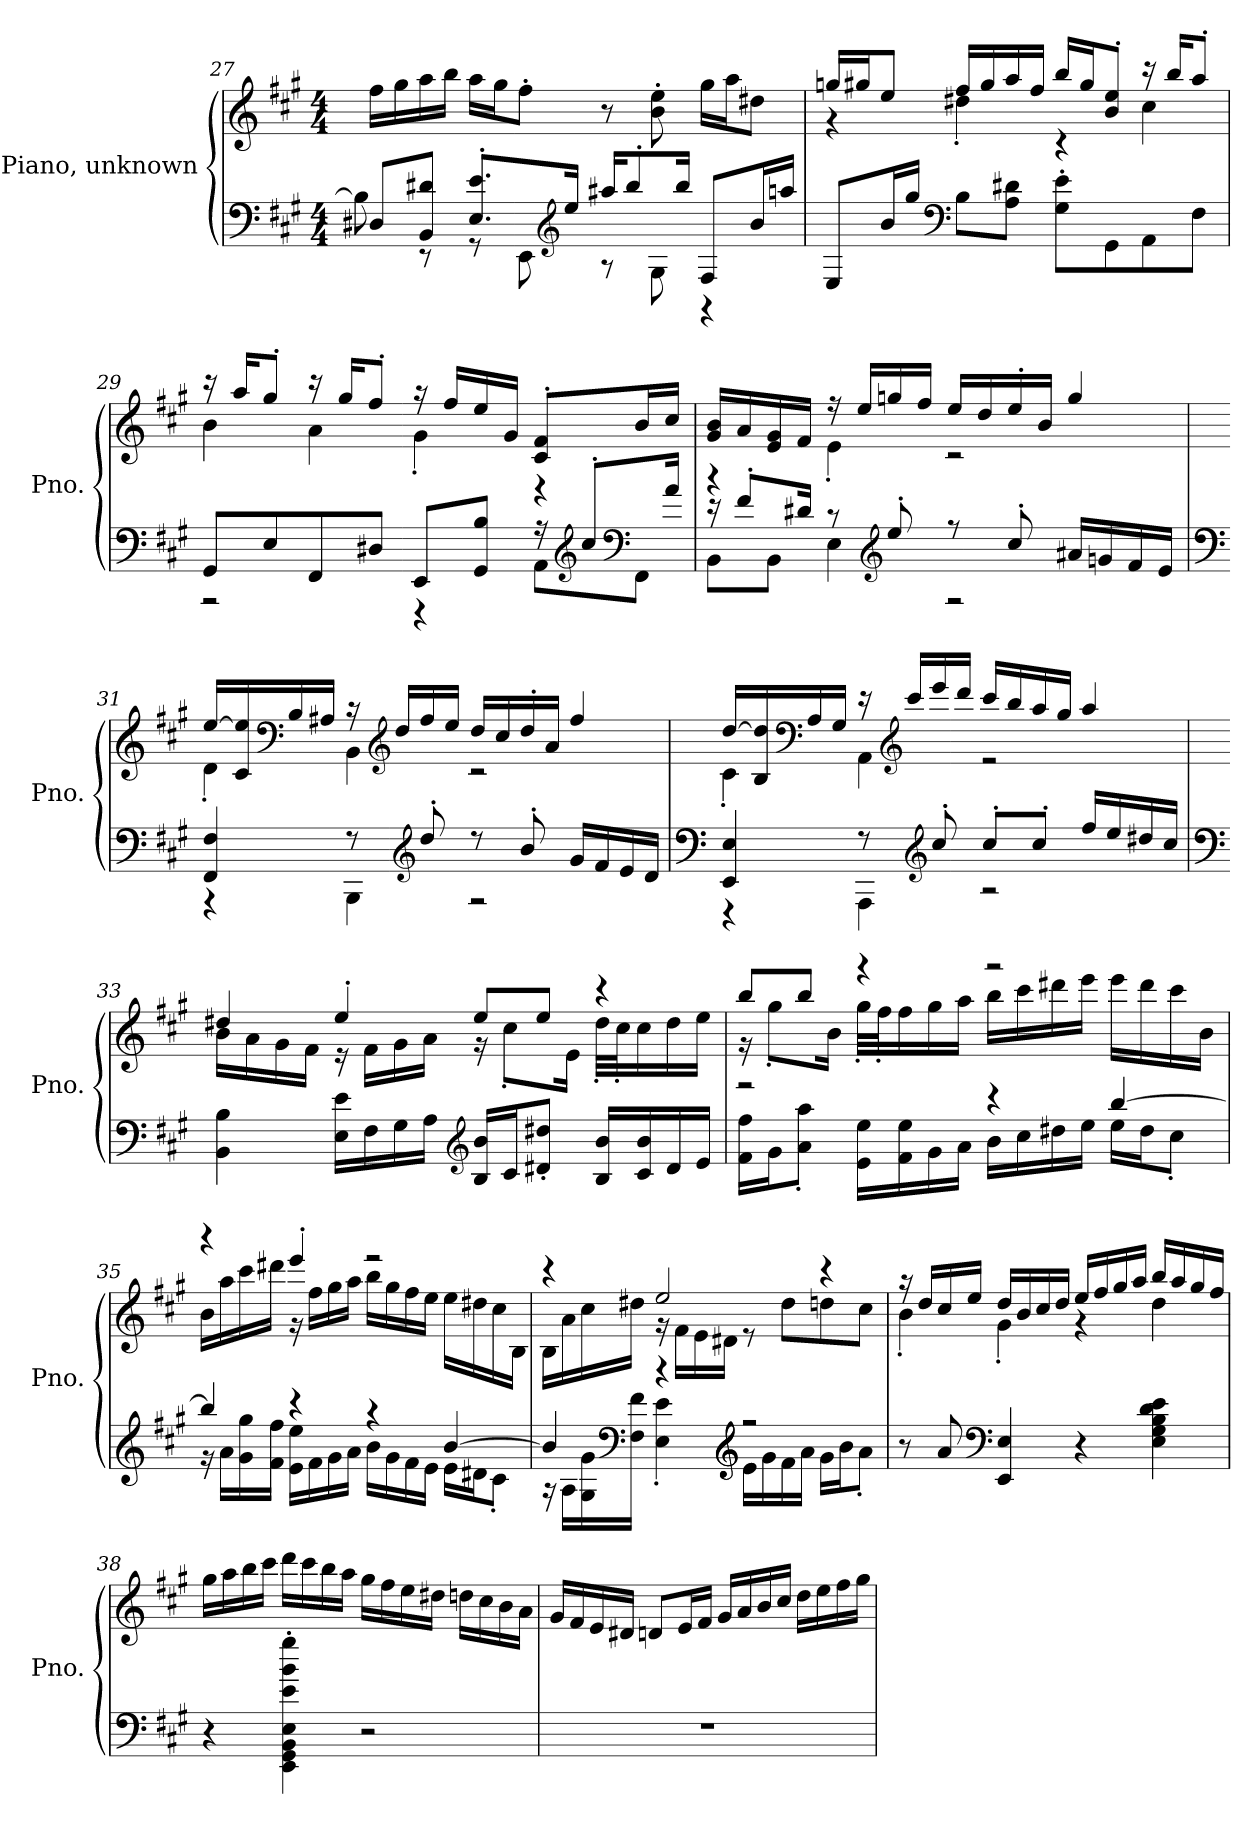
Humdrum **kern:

**kern	**kern
*part1	*part1
*staff2	*staff1
*I"Piano, unknown	*
*I'Pno.	*
*clefF4	*clefG2
*k[f#c#g#]	*k[f#c#g#]
*M4/4	*M4/4
=27	=27
*^	*
8D#X/L	8B\]	16ff#\LL
.	.	16gg#\
8BB/ 8d#X/J	8r	16aa\
.	.	16bb\JJ
8.E/' 8.e/'L	8r	16aa\LL
.	.	16gg#\J
.	8EE\	8ff#'\J
*clefG2	*	*
16ee/Jk	.	.
16aa#X/KL	8r	8r
8bb'/	.	.
.	8G#\	8b\' 8ee\'
16bb/Jk	.	.
8F#/L	4r	16gg#\LL
.	.	16aa\J
16b/L	.	8dd#X\J
16aan/JJ	.	.
*v	*v	*
!!LO:LB:g=z
=28	=28
*	*^
8E/L	16ggn/LL	4r
.	16gg#X/J	.
16b/L	8ee/J	.
16gg#/JJ	.	.
*clefF4	*	*
8B\L	16ff#/LL	4dd#X'\
.	16gg#/	.
8A\ 8d#X\J	16aa/	.
.	16ff#/JJ	.
8G#\' 8e\'L	16bb/LL	4r
.	16gg#/J	.
8GG#\	8b/' 8ee/'J	.
8AA\	16r	4cc#\
.	16bb/KL	.
8F#\J	8aa'/J	.
=29	=29	=29
*^	*	*
8GG#/L	2r	16r	4b\
.	.	16aa/KL	.
8E/	.	8gg#'/J	.
8FF#/	.	16r	4a\
.	.	16gg#/KL	.
8D#X/J	.	8ff#'/J	.
8EE/L	4r	16r	4g#'\
.	.	16ff#/LL	.
8GG#/ 8B/J	.	16ee/	.
.	.	16g#/JJ	.
16r	8AA\L	8c#/' 8f#/'L	4r
*clefG2	*	*	*
8cc#'/L	.	.	.
*clefF4	*	*	*
.	8FF#\J	16b/L	.
16a/Jk	.	16cc#/JJ	.
!!LO:LB:g=z	!!
=30	=30	=30	=30
16r	8BB\L	16g#/ 16b/LL	4r
8f#'/L	.	16a/	.
.	8BB\J	16e/ 16g#/	.
16d#X/Jk	.	16f#/JJ	.
8r	4E\	16r	4e'\
.	.	16ee/LL	.
*clefG2	*	*	*
8ee'/	.	16ggn/	.
.	.	16ff#/JJ	.
8r	2r	16ee/LL	2r
.	.	16dd/	.
8cc#'/	.	16ee'/	.
.	.	16b/JJ	.
16a#X/LL	.	4gg/	.
16gn/	.	.	.
16f#/	.	.	.
16e/JJ	.	.	.
=31	=31	=31	=31
*clefF4	*	*	*
4FF#/ 4F#/	4r	[16ee/LL	4d'\
.	.	16c#/ 16ee/]	.
*	*	*clefF4	*
.	.	16B/	.
.	.	16A#X/JJ	.
8r	4BBB\	16r	4BB\
*	*	*clefG2	*
.	.	16dd/LL	.
*clefG2	*	*	*
8dd'/	.	16ff#/	.
.	.	16ee/JJ	.
8r	2r	16dd/LL	2r
.	.	16cc#/	.
8b'/	.	16dd'/	.
.	.	16a/JJ	.
16g#/LL	.	4ff#/	.
16f#/	.	.	.
16e/	.	.	.
16d/JJ	.	.	.
!!LO:LB:g=z	!!
=32	=32	=32	=32
*clefF4	*	*	*
4EE/ 4E/	4r	[16dd/LL	4c#'\
.	.	16B/ 16dd/]	.
*	*	*clefF4	*
.	.	16A/	.
.	.	16G#/JJ	.
8r	4AAA\	16r	4AA\
*	*	*clefG2	*
.	.	16ccc#/LL	.
*clefG2	*	*	*
8cc#'/	.	16eee/	.
.	.	16ddd/JJ	.
8cc#'/L	2r	16ccc#/LL	2r
.	.	16bb/	.
8cc#'/J	.	16aa/	.
.	.	16gg#/JJ	.
16ff#/LL	.	4aa/	.
16ee/	.	.	.
16dd#X/	.	.	.
16cc#/JJ	.	.	.
*v	*v	*	*
=33	=33	=33
*clefF4	*	*
4BB\ 4B\	4dd#X/	16b\LL
.	.	16a\
.	.	16g#\
.	.	16f#\JJ
16E\ 16e\LL	4ee'/	16r
16F#\	.	16f#\LL
16G#\	.	16g#\
16A\JJ	.	16a\JJ
*clefG2	*	*
16B/ 16b/LL	8ee/L	16r
16c#/J	.	8cc#'\L
8d#X/' 8dd#X/'J	8ee/J	.
.	.	16e\Jk
16B/ 16b/LL	4r	32dd#'\LLL
.	.	32cc#'\J
16c#/ 16b/	.	16cc#\
16d#/	.	16dd#\
16e/JJ	.	16ee\JJ
!!LO:LB:g=z	!!
=34	=34	=34
*^	*	*
2r	16f#\ 16ff#\LL	8bb/L	16r
.	16g#\J	.	8gg#'\L
.	8a\' 8aa\'J	8bb/J	.
.	.	.	16b\Jk
.	16e\ 16ee\LL	4r	32gg#'\LLL
.	.	.	32ff#'\J
.	16f#\ 16ee\	.	16ff#\
.	16g#\	.	16gg#\
.	16a\JJ	.	16aa\JJ
4r	16b\LL	2r	16bb\LL
.	16cc#\	.	16ccc#\
.	16dd#X\	.	16ddd#X\
.	16ee\JJ	.	16eee\JJ
[4bb/	16ee\LL	.	16eee\LL
.	16dd#\J	.	16ddd#\
.	8cc#'\J	.	16ccc#\
.	.	.	16b\JJ
=35	=35	=35	=35
4bb/]	16r	4r	16b\LL
.	16a\LL	.	16aa\
.	16g#\ 16gg#\	.	16ccc#\
.	16f#\ 16ff#\JJ	.	16ddd#X\JJ
4r	16e\ 16ee\LL	4eee'/	16r
.	16f#\	.	16ff#\LL
.	16g#\	.	16gg#\
.	16a\JJ	.	16aa\JJ
4r	16b\LL	2r	16bb\LL
.	16g#\	.	16gg#\
.	16f#\	.	16ff#\
.	16e\JJ	.	16ee\JJ
[4b/	16e\LL	.	16ee\LL
.	16d#X\J	.	16dd#X\
.	8c#'\J	.	16cc#\
.	.	.	16B\JJ
!!LO:PB:g=z	!!
=36	=36	=36	=36
4b/]	16r	4r	16B\LL
.	16A\LL	.	16a\
.	16G#\ 16g#\	.	16cc#\
*clefF4	*	*	*
.	16F#\ 16f#\JJ	.	16dd#X\JJ
4r	4E\' 4e\'	2ee/	16r
.	.	.	16f#\LL
.	.	.	16e\
.	.	.	16d#X\JJ
*clefG2	*	*	*
2r	16e\LL	.	8r
.	16g#\	.	.
.	16f#\	.	8dd#\L
.	16a\JJ	.	.
.	16g#\LL	4r	8ddn\
.	16b\J	.	.
.	8a'\J	.	8cc#\J
*v	*v	*	*
=37	=37	=37
8r	16r	4b'\
.	16dd/LL	.
8a/	16cc#/	.
.	16ee/JJ	.
*clefF4	*	*
4EE/ 4E/	16dd/LL	4g#'\
.	16b/	.
.	16cc#/	.
.	16dd/JJ	.
4r	16ee/LL	4r
.	16ff#/	.
.	16gg#/	.
.	16aa/JJ	.
4E\ 4G#\ 4B\ 4d\ 4e\	16bb/LL	4dd\
.	16aa/	.
.	16gg#/	.
.	16ff#/JJ	.
*	*v	*v
!!LO:LB:g=z
=38	=38
4r	16gg#\LL
.	16aa\
.	16bb\
.	16ccc#\JJ
4EE\' 4GG#\' 4BB\' 4E\' 4e\' 4b\' 4gg#\'	16ddd\LL
.	16ccc#\
.	16bb\
.	16aa\JJ
2r	16gg#\LL
.	16ff#\
.	16ee\
.	16dd#X\JJ
.	16ddn\LL
.	16cc#\
.	16b\
.	16a\JJ
=39	=39
1r	16g#/LL
.	16f#/
.	16e/
.	16d#X/JJ
.	8dn/L
.	16e/L
.	16f#/JJ
.	16g#/LL
.	16a/
.	16b/
.	16cc#/JJ
.	16dd\LL
.	16ee\
.	16ff#\
.	16gg#\JJ
=	=
*-	*-
